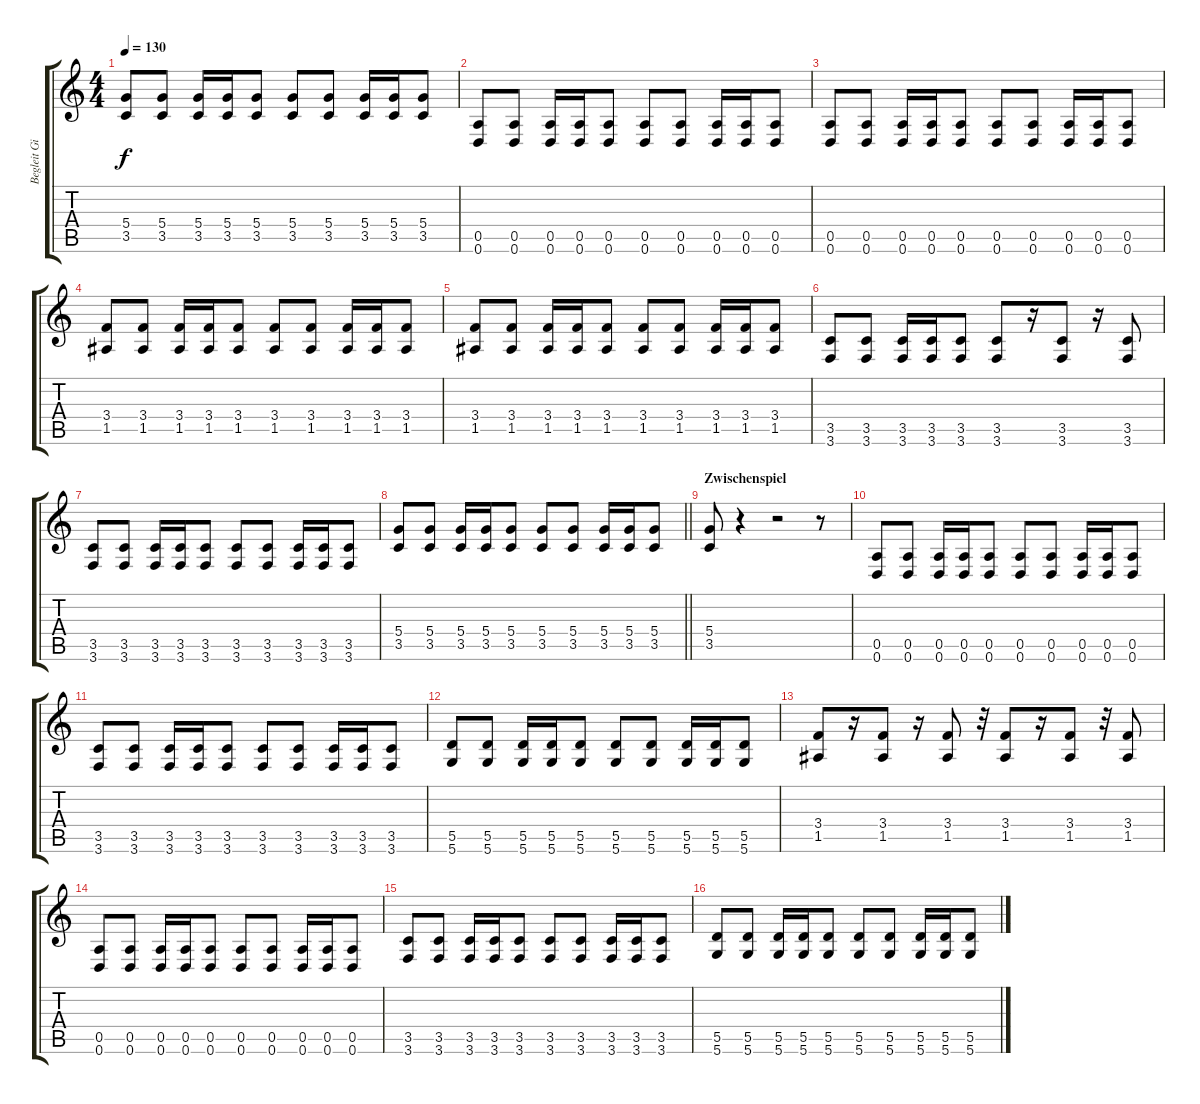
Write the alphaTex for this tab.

\track ("Begleit Gitarre" "Begleit Gi") {instrument distortionguitar}
\staff {score tabs}
\tuning (E4 B3 G3 D3 A2 D2) {hide}
\ts (4 4)
\tempo 130
\clef g2
\ks c
(5.4 3.5).8{dy f} (5.4 3.5).8 (5.4 3.5).16 (5.4 3.5).16 (5.4 3.5).8 (5.4 3.5).8 (5.4 3.5).8 (5.4 3.5).16 (5.4 3.5).16 (5.4 3.5).8 |
(0.5 0.6).8 (0.5 0.6).8 (0.5 0.6).16 (0.5 0.6).16 (0.5 0.6).8 (0.5 0.6).8 (0.5 0.6).8 (0.5 0.6).16 (0.5 0.6).16 (0.5 0.6).8 |
(0.5 0.6).8 (0.5 0.6).8 (0.5 0.6).16 (0.5 0.6).16 (0.5 0.6).8 (0.5 0.6).8 (0.5 0.6).8 (0.5 0.6).16 (0.5 0.6).16 (0.5 0.6).8 |
(3.4 1.5).8 (3.4 1.5).8 (3.4 1.5).16 (3.4 1.5).16 (3.4 1.5).8 (3.4 1.5).8 (3.4 1.5).8 (3.4 1.5).16 (3.4 1.5).16 (3.4 1.5).8 |
(3.4 1.5).8 (3.4 1.5).8 (3.4 1.5).16 (3.4 1.5).16 (3.4 1.5).8 (3.4 1.5).8 (3.4 1.5).8 (3.4 1.5).16 (3.4 1.5).16 (3.4 1.5).8 |
(3.5 3.6).8 (3.5 3.6).8 (3.5 3.6).16 (3.5 3.6).16 (3.5 3.6).8 (3.5 3.6).8 r.16 (3.5 3.6).8 r.16 (3.5 3.6).8 |
(3.5 3.6).8 (3.5 3.6).8 (3.5 3.6).16 (3.5 3.6).16 (3.5 3.6).8 (3.5 3.6).8 (3.5 3.6).8 (3.5 3.6).16 (3.5 3.6).16 (3.5 3.6).8 |
\barLineRight lightlight
(5.4 3.5).8 (5.4 3.5).8 (5.4 3.5).16 (5.4 3.5).16 (5.4 3.5).8 (5.4 3.5).8 (5.4 3.5).8 (5.4 3.5).16 (5.4 3.5).16 (5.4 3.5).8 |
\section ("" "Zwischenspiel")
(5.4 3.5).8 r.4 r.2 r.8 |
(0.5 0.6).8 (0.5 0.6).8 (0.5 0.6).16 (0.5 0.6).16 (0.5 0.6).8 (0.5 0.6).8 (0.5 0.6).8 (0.5 0.6).16 (0.5 0.6).16 (0.5 0.6).8 |
(3.5 3.6).8 (3.5 3.6).8 (3.5 3.6).16 (3.5 3.6).16 (3.5 3.6).8 (3.5 3.6).8 (3.5 3.6).8 (3.5 3.6).16 (3.5 3.6).16 (3.5 3.6).8 |
(5.5 5.6).8 (5.5 5.6).8 (5.5 5.6).16 (5.5 5.6).16 (5.5 5.6).8 (5.5 5.6).8 (5.5 5.6).8 (5.5 5.6).16 (5.5 5.6).16 (5.5 5.6).8 |
(3.4 1.5).8 r.16 (3.4 1.5).8 r.16 (3.4 1.5).8 r.32 (3.4 1.5).8 r.16 (3.4 1.5).8 r.32 (3.4 1.5).8 |
(0.5 0.6).8 (0.5 0.6).8 (0.5 0.6).16 (0.5 0.6).16 (0.5 0.6).8 (0.5 0.6).8 (0.5 0.6).8 (0.5 0.6).16 (0.5 0.6).16 (0.5 0.6).8 |
(3.5 3.6).8 (3.5 3.6).8 (3.5 3.6).16 (3.5 3.6).16 (3.5 3.6).8 (3.5 3.6).8 (3.5 3.6).8 (3.5 3.6).16 (3.5 3.6).16 (3.5 3.6).8 |
(5.5 5.6).8 (5.5 5.6).8 (5.5 5.6).16 (5.5 5.6).16 (5.5 5.6).8 (5.5 5.6).8 (5.5 5.6).8 (5.5 5.6).16 (5.5 5.6).16 (5.5 5.6).8
